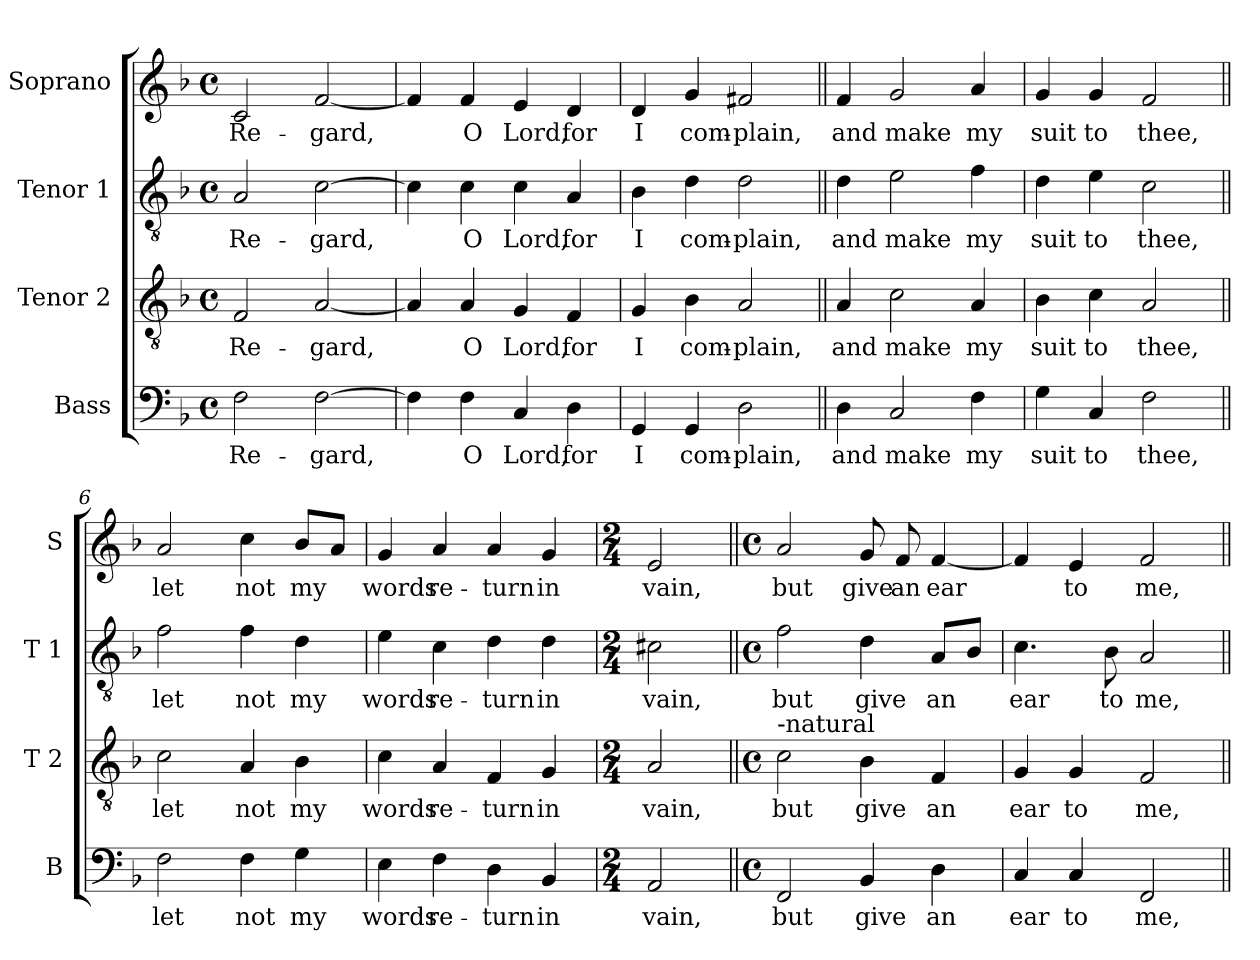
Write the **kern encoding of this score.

**kern	**text	**kern	**text	**kern	**text	**kern	**text
*part4	*part4	*part3	*part3	*part2	*part2	*part1	*part1
*staff4	*staff4	*staff3	*staff3	*staff2	*staff2	*staff1	*staff1
*I"Bass	*	*I"Tenor 2	*	*I"Tenor 1	*	*I"Soprano	*
*I'B	*	*I'T 2	*	*I'T 1	*	*I'S	*
*clefF4	*	*clefGv2	*	*clefGv2	*	*clefG2	*
*k[b-]	*	*k[b-]	*	*k[b-]	*	*k[b-]	*
*F:	*	*F:	*	*F:	*	*F:	*
*M4/4	*	*M4/4	*	*M4/4	*	*M4/4	*
*met(c)	*	*met(c)	*	*met(c)	*	*met(c)	*
=1	=1	=1	=1	=1	=1	=1	=1
!	!LO:LY:b	!	!LO:LY:b	!	!LO:LY:b	!	!LO:LY:b
2F\	Re-	2F/	Re-	2A/	Re-	2c/	Re-
!	!LO:LY:b	!	!LO:LY:b	!	!LO:LY:b	!	!LO:LY:b
[2F\	-gard,	[2A/	-gard,	[2c\	-gard,	[2f/	-gard,
=2	=2	=2	=2	=2	=2	=2	=2
4F\]	.	4A/]	.	4c\]	.	4f/]	.
!	!LO:LY:b	!	!LO:LY:b	!	!LO:LY:b	!	!LO:LY:b
4F\	O	4A/	O	4c\	O	4f/	O
!	!LO:LY:b	!	!LO:LY:b	!	!LO:LY:b	!	!LO:LY:b
4C/	Lord,	4G/	Lord,	4c\	Lord,	4e/	Lord,
!	!LO:LY:b	!	!LO:LY:b	!	!LO:LY:b	!	!LO:LY:b
4D\	for	4F/	for	4A/	for	4d/	for
=3	=3	=3	=3	=3	=3	=3	=3
!	!LO:LY:b	!	!LO:LY:b	!	!LO:LY:b	!	!LO:LY:b
4GG/	I	4G/	I	4B-\	I	4d/	I
!	!LO:LY:b	!	!LO:LY:b	!	!LO:LY:b	!	!LO:LY:b
4GG/	com-	4B-\	com-	4d\	com-	4g/	com-
!	!LO:LY:b	!	!LO:LY:b	!	!LO:LY:b	!	!LO:LY:b
2D\	-plain,	2A/	-plain,	2d\	-plain,	2f#X/	-plain,
=4||	=4||	=4||	=4||	=4||	=4||	=4||	=4||
!	!LO:LY:b	!	!LO:LY:b	!	!LO:LY:b	!	!LO:LY:b
4D\	and	4A/	and	4d\	and	4f/	and
!	!LO:LY:b	!	!LO:LY:b	!	!LO:LY:b	!	!LO:LY:b
2C/	make	2c\	make	2e\	make	2g/	make
!	!LO:LY:b	!	!LO:LY:b	!	!LO:LY:b	!	!LO:LY:b
4F\	my	4A/	my	4f\	my	4a/	my
=5	=5	=5	=5	=5	=5	=5	=5
!	!LO:LY:b	!	!LO:LY:b	!	!LO:LY:b	!	!LO:LY:b
4G\	suit	4B-\	suit	4d\	suit	4g/	suit
!	!LO:LY:b	!	!LO:LY:b	!	!LO:LY:b	!	!LO:LY:b
4C/	to	4c\	to	4e\	to	4g/	to
!	!LO:LY:b	!	!LO:LY:b	!	!LO:LY:b	!	!LO:LY:b
2F\	thee,	2A/	thee,	2c\	thee,	2f/	thee,
!!LO:LB:g=z
=6||	=6||	=6||	=6||	=6||	=6||	=6||	=6||
!	!LO:LY:b	!	!LO:LY:b	!	!LO:LY:b	!	!LO:LY:b
2F\	let	2c\	let	2f\	let	2a/	let
!	!LO:LY:b	!	!LO:LY:b	!	!LO:LY:b	!	!LO:LY:b
4F\	not	4A/	not	4f\	not	4cc\	not
!	!LO:LY:b	!	!LO:LY:b	!	!LO:LY:b	!	!LO:LY:b
4G\	my	4B-\	my	4d\	my	8b-/L	my
.	.	.	.	.	.	8a/J	.
=7	=7	=7	=7	=7	=7	=7	=7
!	!LO:LY:b	!	!LO:LY:b	!	!LO:LY:b	!	!LO:LY:b
4E\	words	4c\	words	4e\	words	4g/	words
!	!LO:LY:b	!	!LO:LY:b	!	!LO:LY:b	!	!LO:LY:b
4F\	re-	4A/	re-	4c\	re-	4a/	re-
!	!LO:LY:b	!	!LO:LY:b	!	!LO:LY:b	!	!LO:LY:b
4D\	-turn	4F/	-turn	4d\	-turn	4a/	-turn
!	!LO:LY:b	!	!LO:LY:b	!	!LO:LY:b	!	!LO:LY:b
4BB-/	in	4G/	in	4d\	in	4g/	in
=8	=8	=8	=8	=8	=8	=8	=8
*M2/4	*	*M2/4	*	*M2/4	*	*M2/4	*
!	!LO:LY:b	!	!LO:LY:b	!	!LO:LY:b	!	!LO:LY:b
2AA/	vain,	2A/	vain,	2c#X\	vain,	2e/	vain,
=9||	=9||	=9||	=9||	=9||	=9||	=9||	=9||
*M4/4	*	*M4/4	*	*M4/4	*	*M4/4	*
*met(c)	*	*met(c)	*	*met(c)	*	*met(c)	*
!	!	!LO:TX:a:t=-natural	!	!	!	!	!
!	!LO:LY:b	!	!LO:LY:b	!	!LO:LY:b	!	!LO:LY:b
2FF/	but	2c\	but	2f\	but	2a/	but
!	!LO:LY:b	!	!LO:LY:b	!	!LO:LY:b	!	!LO:LY:b
4BB-/	give	4B-\	give	4d\	give	8g/	give
!	!	!	!	!	!	!	!LO:LY:b
.	.	.	.	.	.	8f/	an
!	!LO:LY:b	!	!LO:LY:b	!	!LO:LY:b	!	!LO:LY:b
4D\	an	4F/	an	8A/L	an	[4f/	ear
.	.	.	.	8B-/J	.	.	.
=10	=10	=10	=10	=10	=10	=10	=10
!	!LO:LY:b	!	!LO:LY:b	!	!LO:LY:b	!	!
4C/	ear	4G/	ear	4.c\	ear	4f/]	.
!	!LO:LY:b	!	!LO:LY:b	!	!	!	!LO:LY:b
4C/	to	4G/	to	.	.	4e/	to
!	!	!	!	!	!LO:LY:b	!	!
.	.	.	.	8B-\	to	.	.
!	!LO:LY:b	!	!LO:LY:b	!	!LO:LY:b	!	!LO:LY:b
2FF/	me,	2F/	me,	2A/	me,	2f/	me,
=||	=||	=||	=||	=||	=||	=||	=||
*-	*-	*-	*-	*-	*-	*-	*-
